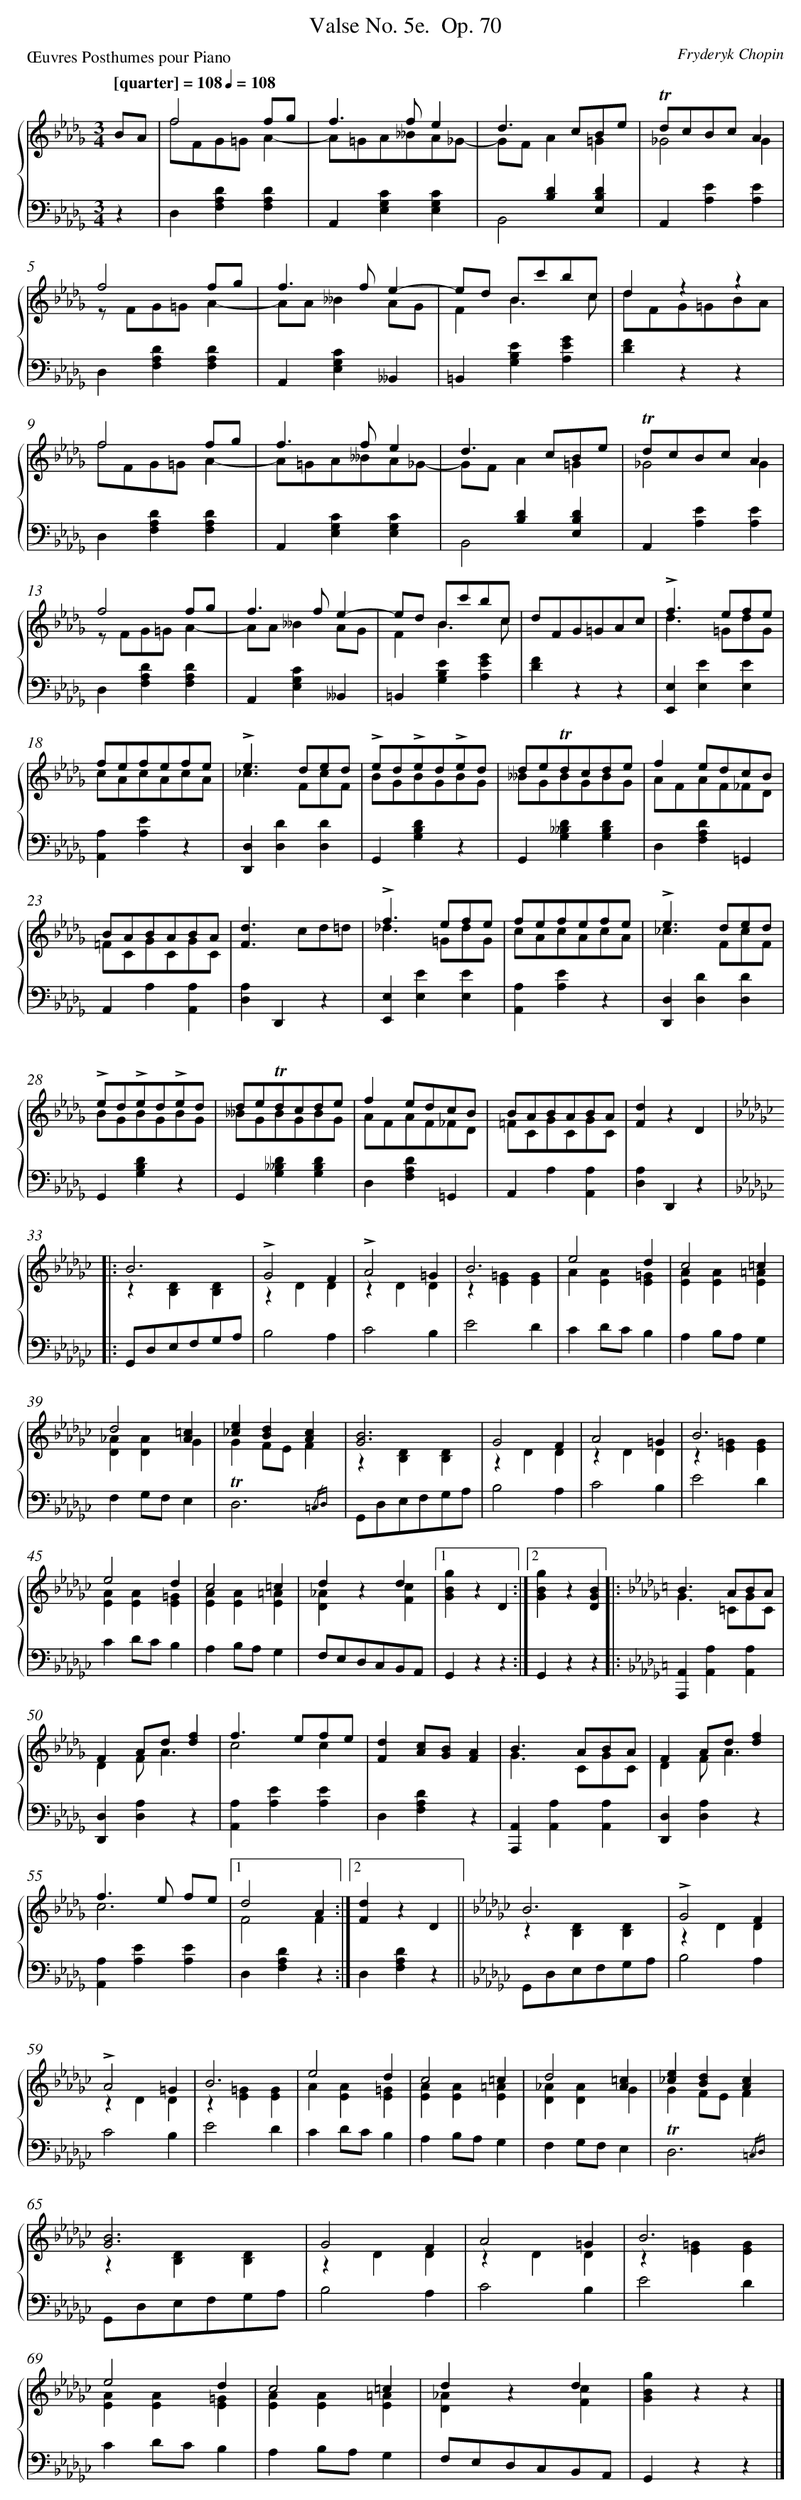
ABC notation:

X:1
T: Valse No. 5e.	 Op. 70
C: Fryderyk Chopin
L: 1/4
M: 3/4
P: Œuvres Posthumes pour Piano
Q: "[quarter] = 108" 1/4=108
%%staves {1 2}
V: 1 clef=treble
V: 2 clef=bass
K: Db
[V:1] B/A/ [I:setbarnb 1]|
[V:2] z |
[V:1] f2f/g/ & f/F/G/=G/A- |
[V:2] D,[DA,F,][DA,F,] |
[V:1] f>fe & A/=G/A/__B/A/_G/- |
[V:2] A,,[CG,E,][CG,E,] |
[V:1] d>cB/e/ & G/F/A=G |
[V:2] x[DB,][DB,E,] & B,,2x |
[V:1] !trill!d/c/B/c/A & _G2G |
[V:2] A,,[EA,][EA,] |
[V:1] f2f/g/ & z/ F/G/=G/A- |
[V:2] D,[DA,F,][DA,F,] |
[V:1] f>fe- & A/A/__BA/G/ |
[V:2] A,,[CG,E,]__B,, |
[V:1] e/d/ B/c'/b/c/ & FB3/c/ |
[V:2] =B,,[EB,G,][GEA,] |
[V:1] dzz & d/F/G/=G/B/A/ |
[V:2] [FD]zz |
[V:1] f2f/g/ & f/F/G/=G/A- |
[V:2] D,[DA,F,][DA,F,] |
[V:1] f>fe & A/=G/A/__B/A/_G/- |
[V:2] A,,[CG,E,][CG,E,] |
[V:1] d>cB/e/ & G/F/A=G |
[V:2] x[DB,][DB,E,] & B,,2x |
[V:1] !trill!d/c/B/c/A & _G2G |
[V:2] A,,[EA,][EA,] |
[V:1] f2f/g/ & z/ F/G/=G/A- |
[V:2] D,[DA,F,][DA,F,] |
[V:1] f>fe- & A/A/__BA/G/ |
[V:2] A,,[CG,E,]__B,, |
[V:1] e/d/ B/c'/b/c/ & FB3/c/ |
[V:2] =B,,[EB,G,][GEA,] |
[V:1] d/F/G/=G/A/c/ |
[V:2] [FD]zz |
[V:1] !accent!f>ef/e/ & d>=Gd/G/ |
[V:2] [E,E,,][EE,][EE,] |
[V:1] f/e/f/e/f/e/ & c/A/c/A/c/A/ |
[V:2] [A,A,,][EA,]z |
[V:1] !accent!e>de/d/ & _c>Fc/F/ |
[V:2] [D,D,,][DD,][DD,] |
[V:1] !accent!e/d/!accent!e/d/!accent!e/d/ & B/G/B/G/B/G/ |
[V:2] G,,[DB,G,]z |
[V:1] d/e/!trill!d/c/d/e/ & __B/G/B/G/B/G/ |
[V:2] G,,[D__B,G,][DB,G,] |
[V:1] fe/d/c/B/ & A/F/A/F/_F/D/ |
[V:2] D,[DA,F,]=G,, |
[V:1] B/A/B/A/B/A/ & =F/C/G/C/G/C/ |
[V:2] A,,A,[A,A,,] |
[V:1] [dF]>cd/=d/ |
[V:2] [A,D,]D,,z |
[V:1] !accent!f>ef/e/ & _d>=Gd/G/ |
[V:2] [E,E,,][EE,][EE,] |
[V:1] f/e/f/e/f/e/ & c/A/c/A/c/A/ |
[V:2] [A,A,,][EA,]z |
[V:1] !accent!e>de/d/ & _c>Fc/F/ |
[V:2] [D,D,,][DD,][DD,] |
[V:1] !accent!e/d/!accent!e/d/!accent!e/d/ & B/G/B/G/B/G/ |
[V:2] G,,[DB,G,]z |
[V:1] d/e/!trill!d/c/d/e/ & __B/G/B/G/B/G/ |
[V:2] G,,[D__B,G,][DB,G,] |
[V:1] fe/d/c/B/ & A/F/A/F/_F/D/ |
[V:2] D,[DA,F,]=G,, |
[V:1] B/A/B/A/B/A/ & =F/C/G/C/G/C/ |
[V:2] A,,A,[A,A,,] |
[V:1] [dF]zD ]|:
[V:2] [A,D,]D,,z ]|:
[V:1]  [K:Gb] B3 & z[DB,][DB,] |
[V:2]  [K:Gb] G,,/D,/E,/F,/G,/A,/ |
[V:1] !accent!G2F & zDD |
[V:2] B,2A, |
[V:1] !accent!A2=G & zDD |
[V:2] C2B, |
[V:1] B3 & z[=GE][GE] |
[V:2] E2D |
[V:1] e2d & A[AE][=GE] |
[V:2] CD/C/B, |
[V:1] c2=c & [AE][AE][=AE] |
[V:2] A,B,/A,/G, |
[V:1] d2[=cA] & [_AD][AD]G |
[V:2] F,G,/F,/E, |
[V:1] [e_c][dB][cA] & GF/E/F |
[V:2] !trill!D,3{/=C,D,} |
[V:1] [B3G3] & z[DB,][DB,] |
[V:2] G,,/D,/E,/F,/G,/A,/ |
[V:1] G2F & zDD |
[V:2] B,2A, |
[V:1] A2=G & zDD |
[V:2] C2B, |
[V:1] B3 & z[=GE][GE] |
[V:2] E2D |
[V:1] e2d & [AE][AE][=GE] |
[V:2] CD/C/B, |
[V:1] c2=c & [AE][AE][=AE] |
[V:2] A,B,/A,/G, |
[V:1] dzd & [_AD]x[cF] |[1
[V:2] F,/E,/D,/C,/B,,/A,,/ |
[V:1] [gBG]zD :|][2
[V:2] G,,zz :|]
[V:1] [gBG]z[BGD] ]|:
[V:2] G,,zz ]|:
[V:1]  [K:Db] B>AB/A/ & G>=CG/C/ |
[V:2]  [K:Db] [A,,A,,,][A,A,,][A,A,,] |
[V:1] FA/d/[fd] & DF/A3/ |
[V:2] [D,D,,][A,D,]z |
[V:1] f>ef/e/ & c2c |
[V:2] [A,A,,][EA,][EA,] |
[V:1] [dF][c/A/][B/G/][AF] |
[V:2] D,[DA,F,]z |
[V:1] B>AB/A/ & G>CG/C/ |
[V:2] [A,,A,,,][A,A,,][A,A,,] |
[V:1] FA/d/[fd] & DF/A3/ |
[V:2] [D,D,,][A,D,]z |
[V:1] f>e f/e/ & c3 |[1
[V:2] [A,A,,][EA,][EA,] |
[V:1] d2A & F2F :|][2
[V:2] D,[DA,F,]z :|]
[V:1] [dF]zD ||
[V:2] D,[DA,F,]z ||
[V:1]  [K:Gb] B3 & z[DB,][DB,] |
[V:2]  [K:Gb] G,,/D,/E,/F,/G,/A,/ |
[V:1] !accent!G2F & zDD |
[V:2] B,2A, |
[V:1] !accent!A2=G & zDD |
[V:2] C2B, |
[V:1] B3 & z[=GE][GE] |
[V:2] E2D |
[V:1] e2d & A[AE][=GE] |
[V:2] CD/C/B, |
[V:1] c2=c & [AE][AE][=AE] |
[V:2] A,B,/A,/G, |
[V:1] d2[=cA] & [_AD][AD]G |
[V:2] F,G,/F,/E, |
[V:1] [e_c][dB][cA] & GF/E/F |
[V:2] !trill!D,3{/=C,D,} |
[V:1] [B3G3] & z[DB,][DB,] |
[V:2] G,,/D,/E,/F,/G,/A,/ |
[V:1] G2F & zDD |
[V:2] B,2A, |
[V:1] A2=G & zDD |
[V:2] C2B, |
[V:1] B3 & z[=GE][GE] |
[V:2] E2D |
[V:1] e2d & [AE][AE][=GE] |
[V:2] CD/C/B, |
[V:1] c2=c & [AE][AE][=AE] |
[V:2] A,B,/A,/G, |
[V:1] dzd & [_AD]x[cF] |
[V:2] F,/E,/D,/C,/B,,/A,,/ |
[V:1] [gBG]zz |]
[V:2] G,,zz |]
